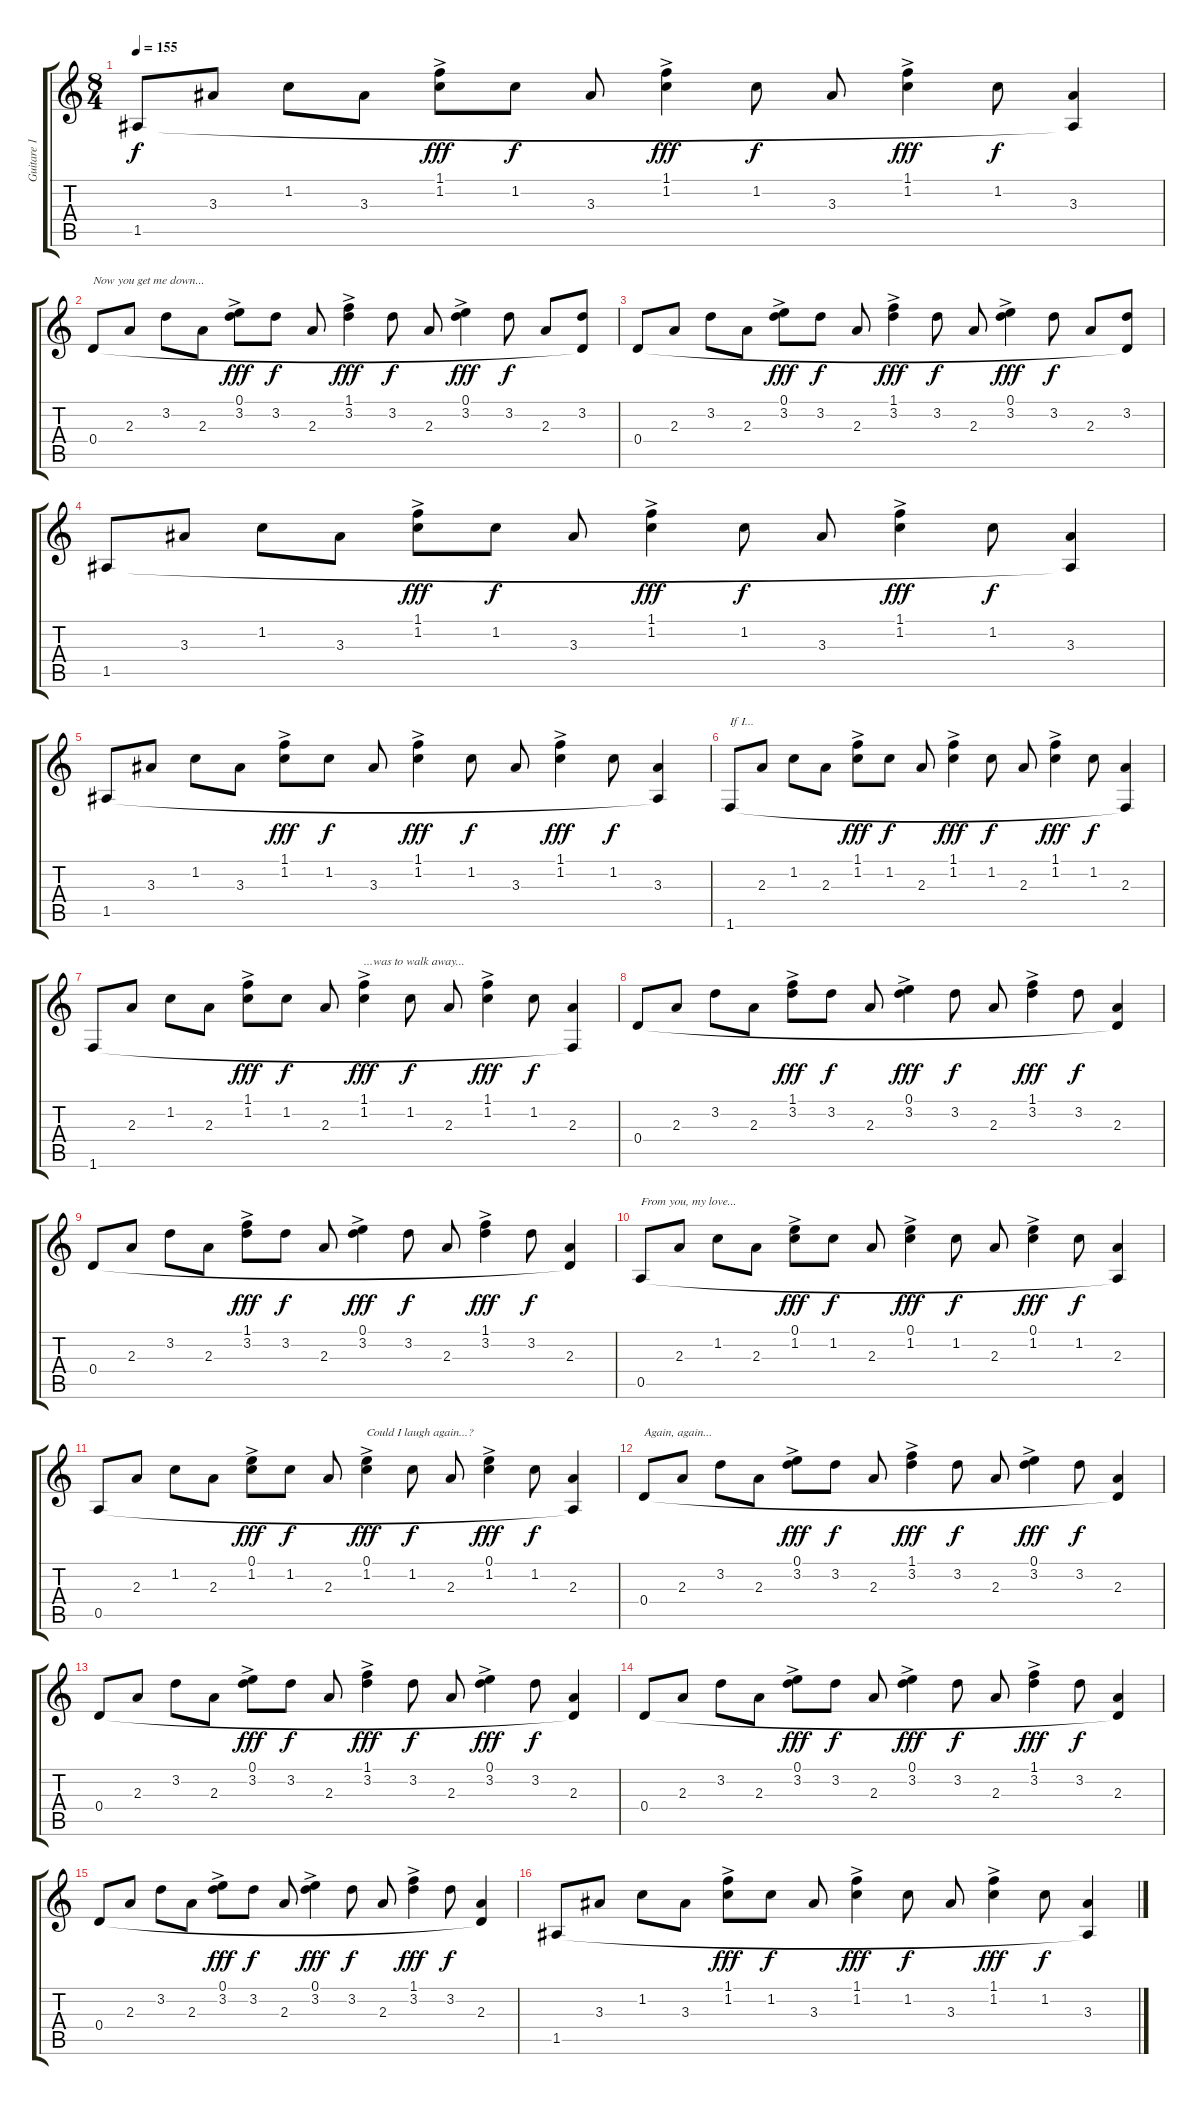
\track ("Guitare 1" "Guitare 1") {instrument acousticguitarnylon}
\staff {score tabs}
\tuning (E4 B3 G3 D3 A2 E2) {hide}
\ts (8 4)
\tempo 155
\clef g2
\ks c
1.5.8{dy f} 3.3.8 1.2.8 3.3.8 (1.1{ac} 1.2).8{dy fff} 1.2.8{dy f} 3.3.8 (1.1{ac} 1.2).4{dy fff} 1.2.8{dy f} 3.3.8 (1.1{ac} 1.2).4{dy fff} 1.2.8{dy f} (3.3 1.5{t}).4 |
0.4.8{txt "Now you get me down..."} 2.3.8 3.2.8 2.3.8 (0.1{ac} 3.2).8{dy fff} 3.2.8{dy f} 2.3.8 (1.1{ac} 3.2).4{dy fff} 3.2.8{dy f} 2.3.8 (0.1{ac} 3.2).4{dy fff} 3.2.8{dy f} 2.3.8 (3.2 0.4{t}).8 |
0.4.8 2.3.8 3.2.8 2.3.8 (0.1{ac} 3.2).8{dy fff} 3.2.8{dy f} 2.3.8 (1.1{ac} 3.2).4{dy fff} 3.2.8{dy f} 2.3.8 (0.1{ac} 3.2).4{dy fff} 3.2.8{dy f} 2.3.8 (3.2 0.4{t}).8 |
1.5.8 3.3.8 1.2.8 3.3.8 (1.1{ac} 1.2).8{dy fff} 1.2.8{dy f} 3.3.8 (1.1{ac} 1.2).4{dy fff} 1.2.8{dy f} 3.3.8 (1.1{ac} 1.2).4{dy fff} 1.2.8{dy f} (3.3 1.5{t}).4 |
1.5.8 3.3.8 1.2.8 3.3.8 (1.1{ac} 1.2).8{dy fff} 1.2.8{dy f} 3.3.8 (1.1{ac} 1.2).4{dy fff} 1.2.8{dy f} 3.3.8 (1.1{ac} 1.2).4{dy fff} 1.2.8{dy f} (3.3 1.5{t}).4 |
1.6.8{txt "If I..."} 2.3.8 1.2.8 2.3.8 (1.1{ac} 1.2).8{dy fff} 1.2.8{dy f} 2.3.8 (1.1{ac} 1.2).4{dy fff} 1.2.8{dy f} 2.3.8 (1.1{ac} 1.2).4{dy fff} 1.2.8{dy f} (2.3 1.6{t}).4 |
1.6.8 2.3.8 1.2.8 2.3.8 (1.1{ac} 1.2).8{dy fff} 1.2.8{dy f} 2.3.8 (1.1{ac} 1.2).4{txt "...was to walk away..." dy fff} 1.2.8{dy f} 2.3.8 (1.1{ac} 1.2).4{dy fff} 1.2.8{dy f} (2.3 1.6{t}).4 |
0.4.8 2.3.8 3.2.8 2.3.8 (1.1{ac} 3.2).8{dy fff} 3.2.8{dy f} 2.3.8 (0.1{ac} 3.2).4{dy fff} 3.2.8{dy f} 2.3.8 (1.1{ac} 3.2).4{dy fff} 3.2.8{dy f} (2.3 0.4{t}).4 |
0.4.8 2.3.8 3.2.8 2.3.8 (1.1{ac} 3.2).8{dy fff} 3.2.8{dy f} 2.3.8 (0.1{ac} 3.2).4{dy fff} 3.2.8{dy f} 2.3.8 (1.1{ac} 3.2).4{dy fff} 3.2.8{dy f} (2.3 0.4{t}).4 |
0.5.8{txt "From you, my love..."} 2.3.8 1.2.8 2.3.8 (0.1{ac} 1.2).8{dy fff} 1.2.8{dy f} 2.3.8 (0.1{ac} 1.2).4{dy fff} 1.2.8{dy f} 2.3.8 (0.1{ac} 1.2).4{dy fff} 1.2.8{dy f} (2.3 0.5{t}).4 |
0.5.8 2.3.8 1.2.8 2.3.8 (0.1{ac} 1.2).8{dy fff} 1.2.8{dy f} 2.3.8 (0.1{ac} 1.2).4{txt "Could I laugh again...?" dy fff} 1.2.8{dy f} 2.3.8 (0.1{ac} 1.2).4{dy fff} 1.2.8{dy f} (2.3 0.5{t}).4 |
0.4.8{txt "Again, again..."} 2.3.8 3.2.8 2.3.8 (0.1{ac} 3.2).8{dy fff} 3.2.8{dy f} 2.3.8 (1.1{ac} 3.2).4{dy fff} 3.2.8{dy f} 2.3.8 (0.1{ac} 3.2).4{dy fff} 3.2.8{dy f} (2.3 0.4{t}).4 |
0.4.8 2.3.8 3.2.8 2.3.8 (0.1{ac} 3.2).8{dy fff} 3.2.8{dy f} 2.3.8 (1.1{ac} 3.2).4{dy fff} 3.2.8{dy f} 2.3.8 (0.1{ac} 3.2).4{dy fff} 3.2.8{dy f} (2.3 0.4{t}).4 |
0.4.8 2.3.8 3.2.8 2.3.8 (0.1{ac} 3.2).8{dy fff} 3.2.8{dy f} 2.3.8 (0.1{ac} 3.2).4{dy fff} 3.2.8{dy f} 2.3.8 (1.1{ac} 3.2).4{dy fff} 3.2.8{dy f} (2.3 0.4{t}).4 |
0.4.8 2.3.8 3.2.8 2.3.8 (0.1{ac} 3.2).8{dy fff} 3.2.8{dy f} 2.3.8 (0.1{ac} 3.2).4{dy fff} 3.2.8{dy f} 2.3.8 (1.1{ac} 3.2).4{dy fff} 3.2.8{dy f} (2.3 0.4{t}).4 |
1.5.8 3.3.8 1.2.8 3.3.8 (1.1{ac} 1.2).8{dy fff} 1.2.8{dy f} 3.3.8 (1.1{ac} 1.2).4{dy fff} 1.2.8{dy f} 3.3.8 (1.1{ac} 1.2).4{dy fff} 1.2.8{dy f} (3.3 1.5{t}).4
